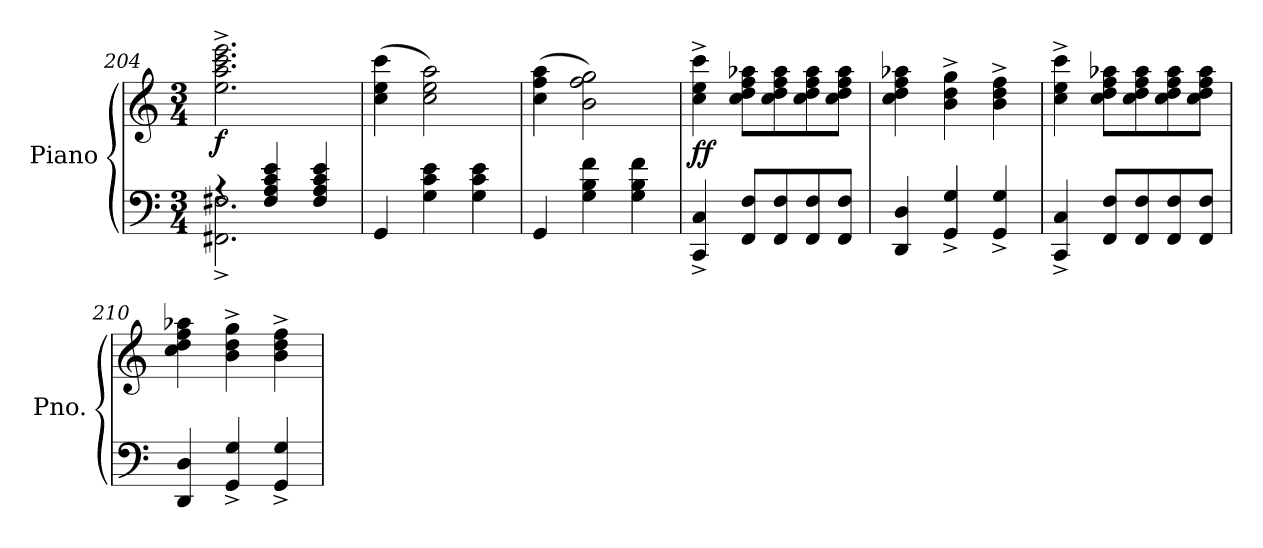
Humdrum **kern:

**kern	**kern	**dynam
*part1	*part1	*part1
*staff2	*staff1	*staff1/2
*I"Piano	*	*
*I'Pno.	*	*
*clefF4	*clefG2	*
*k[]	*k[]	*
*M3/4	*M3/4	*
=204	=204	=204
*^	*	*
!	!	!	!LO:DY:b
4rA	2.FF#X\^ 2.F#X\^	2.ee\^ 2.aa\^ 2.ccc\^ 2.eee\^	f
4F#/ 4A/ 4c/ 4e/	.	.	.
4F#/ 4A/ 4c/ 4e/	.	.	.
*v	*v	*	*
!!LO:LB:g=z
=205	=205	=205
4GG/	(>4cc\ 4ee\ 4ccc\	.
4G\ 4c\ 4e\	2cc\ 2ee\ 2aa\)	.
4G\ 4c\ 4e\	.	.
=206	=206	=206
4GG/	(>4cc\ 4ff\ 4aa\	.
4G\ 4B\ 4f\	2b\ 2ff\ 2gg\)	.
4G\ 4B\ 4f\	.	.
=207	=207	=207
!	!	!LO:DY:b
4CC/^ 4C/^	4cc\^ 4ee\^ 4ccc\^	ff
8FF/ 8F/L	8cc\ 8dd\ 8ff\ 8aa-X\L	.
8FF/ 8F/	8cc\ 8dd\ 8ff\ 8aa-\	.
8FF/ 8F/	8cc\ 8dd\ 8ff\ 8aa-\	.
8FF/ 8F/J	8cc\ 8dd\ 8ff\ 8aa-\J	.
=208	=208	=208
4DD/ 4D/	4cc\ 4dd\ 4ff\ 4aa-X\	.
4GG/^ 4G/^	4b\^ 4dd\^ 4gg\^	.
4GG/^ 4G/^	4b\^ 4dd\^ 4ff\^	.
=209	=209	=209
4CC/^ 4C/^	4cc\^ 4ee\^ 4ccc\^	.
8FF/ 8F/L	8cc\ 8dd\ 8ff\ 8aa-X\L	.
8FF/ 8F/	8cc\ 8dd\ 8ff\ 8aa-\	.
8FF/ 8F/	8cc\ 8dd\ 8ff\ 8aa-\	.
8FF/ 8F/J	8cc\ 8dd\ 8ff\ 8aa-\J	.
=210	=210	=210
4DD/ 4D/	4cc\ 4dd\ 4ff\ 4aa-X\	.
4GG/^ 4G/^	4b\^ 4dd\^ 4gg\^	.
4GG/^ 4G/^	4b\^ 4dd\^ 4ff\^	.
=	=	=
*-	*-	*-
